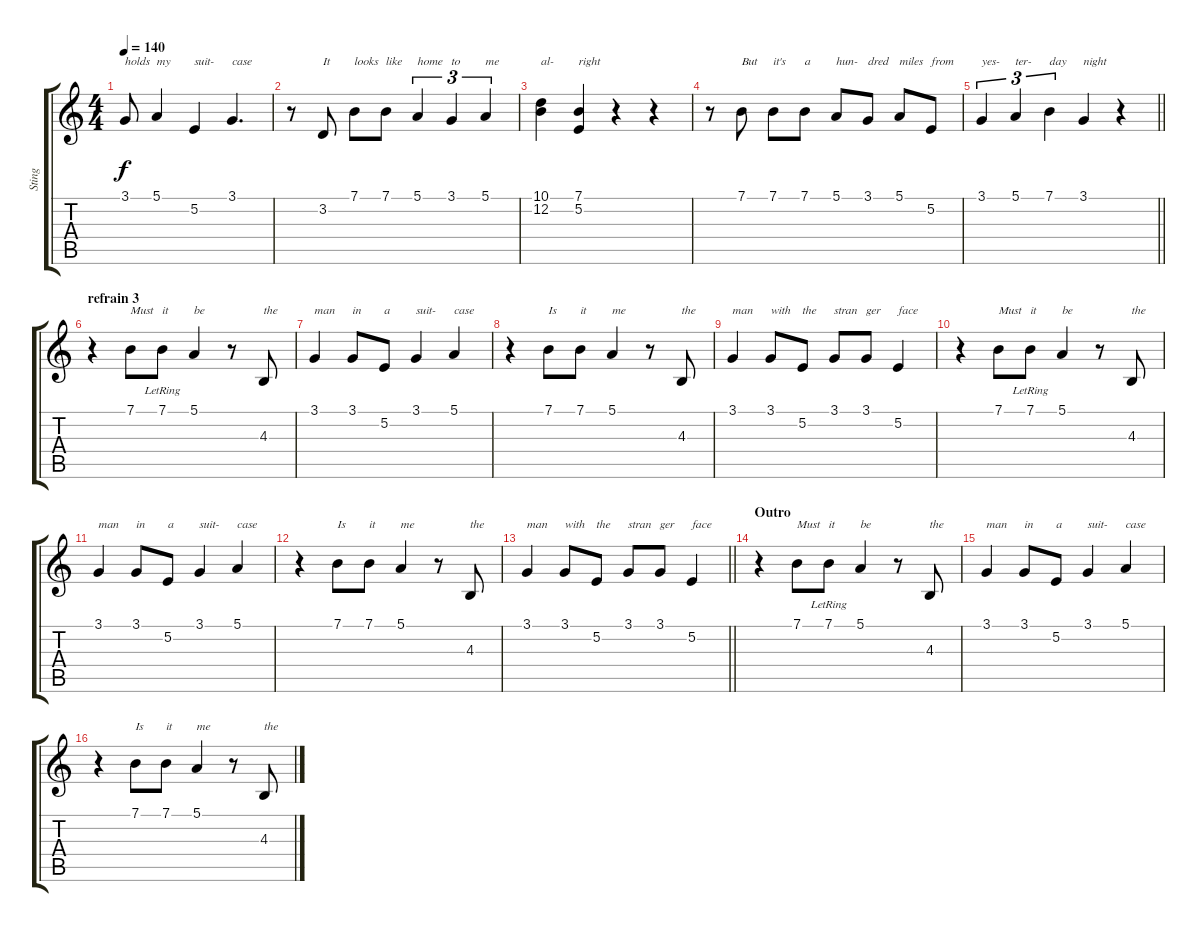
\track ("Sting" "Sting") {instrument oboe}
\staff {score tabs}
\tuning (E4 B3 G3 D3 A2 E2) {hide}
\ts (4 4)
\tempo 140
\clef g2
\ks c
3.1.8{txt "holds" dy f} 5.1.4{txt "my"} 5.2.4{txt "suit-"} 3.1.4{d txt "case"} |
r.8 3.2.8{txt "It"} 7.1.8{txt "looks"} 7.1.8{txt "like"} 5.1.4{tu (3 2) txt "home"} 3.1.4{tu (3 2) txt "to"} 5.1.4{tu (3 2) txt "me"} |
(10.1 12.2).4{txt "al-"} (7.1 5.2).4{txt "right"} r.4 r.4 |
r.8 7.1.8{txt "But"} 7.1.8{txt "it's"} 7.1.8{txt "a"} 5.1.8{txt "hun-"} 3.1.8{txt "dred"} 5.1.8{txt "miles"} 5.2.8{txt "from"} |
\barLineRight lightlight
3.1.4{tu (3 2) txt "yes-"} 5.1.4{tu (3 2) txt "ter-"} 7.1.4{tu (3 2) txt "day"} 3.1.4{txt "night"} r.4 |
\section ("" "refrain 3")
r.4 7.1.8{txt "Must"} 7.1{lr}.8{txt "it"} 5.1.4{txt "be"} r.8 4.3.8{txt "the"} |
3.1.4{txt "man"} 3.1.8{txt "in"} 5.2.8{txt "a"} 3.1.4{txt "suit-"} 5.1.4{txt "case"} |
r.4 7.1.8{txt "Is"} 7.1.8{txt "it"} 5.1.4{txt "me"} r.8 4.3.8{txt "the"} |
3.1.4{txt "man"} 3.1.8{txt "with"} 5.2.8{txt "the"} 3.1.8{txt "stran"} 3.1.8{txt "ger"} 5.2.4{txt "face"} |
r.4 7.1.8{txt "Must"} 7.1{lr}.8{txt "it"} 5.1.4{txt "be"} r.8 4.3.8{txt "the"} |
3.1.4{txt "man"} 3.1.8{txt "in"} 5.2.8{txt "a"} 3.1.4{txt "suit-"} 5.1.4{txt "case"} |
r.4 7.1.8{txt "Is"} 7.1.8{txt "it"} 5.1.4{txt "me"} r.8 4.3.8{txt "the"} |
\barLineRight lightlight
3.1.4{txt "man"} 3.1.8{txt "with"} 5.2.8{txt "the"} 3.1.8{txt "stran"} 3.1.8{txt "ger"} 5.2.4{txt "face"} |
\section ("" "Outro")
r.4 7.1.8{txt "Must"} 7.1{lr}.8{txt "it"} 5.1.4{txt "be"} r.8 4.3.8{txt "the"} |
3.1.4{txt "man"} 3.1.8{txt "in"} 5.2.8{txt "a"} 3.1.4{txt "suit-"} 5.1.4{txt "case"} |
r.4 7.1.8{txt "Is"} 7.1.8{txt "it"} 5.1.4{txt "me"} r.8 4.3.8{txt "the"}
